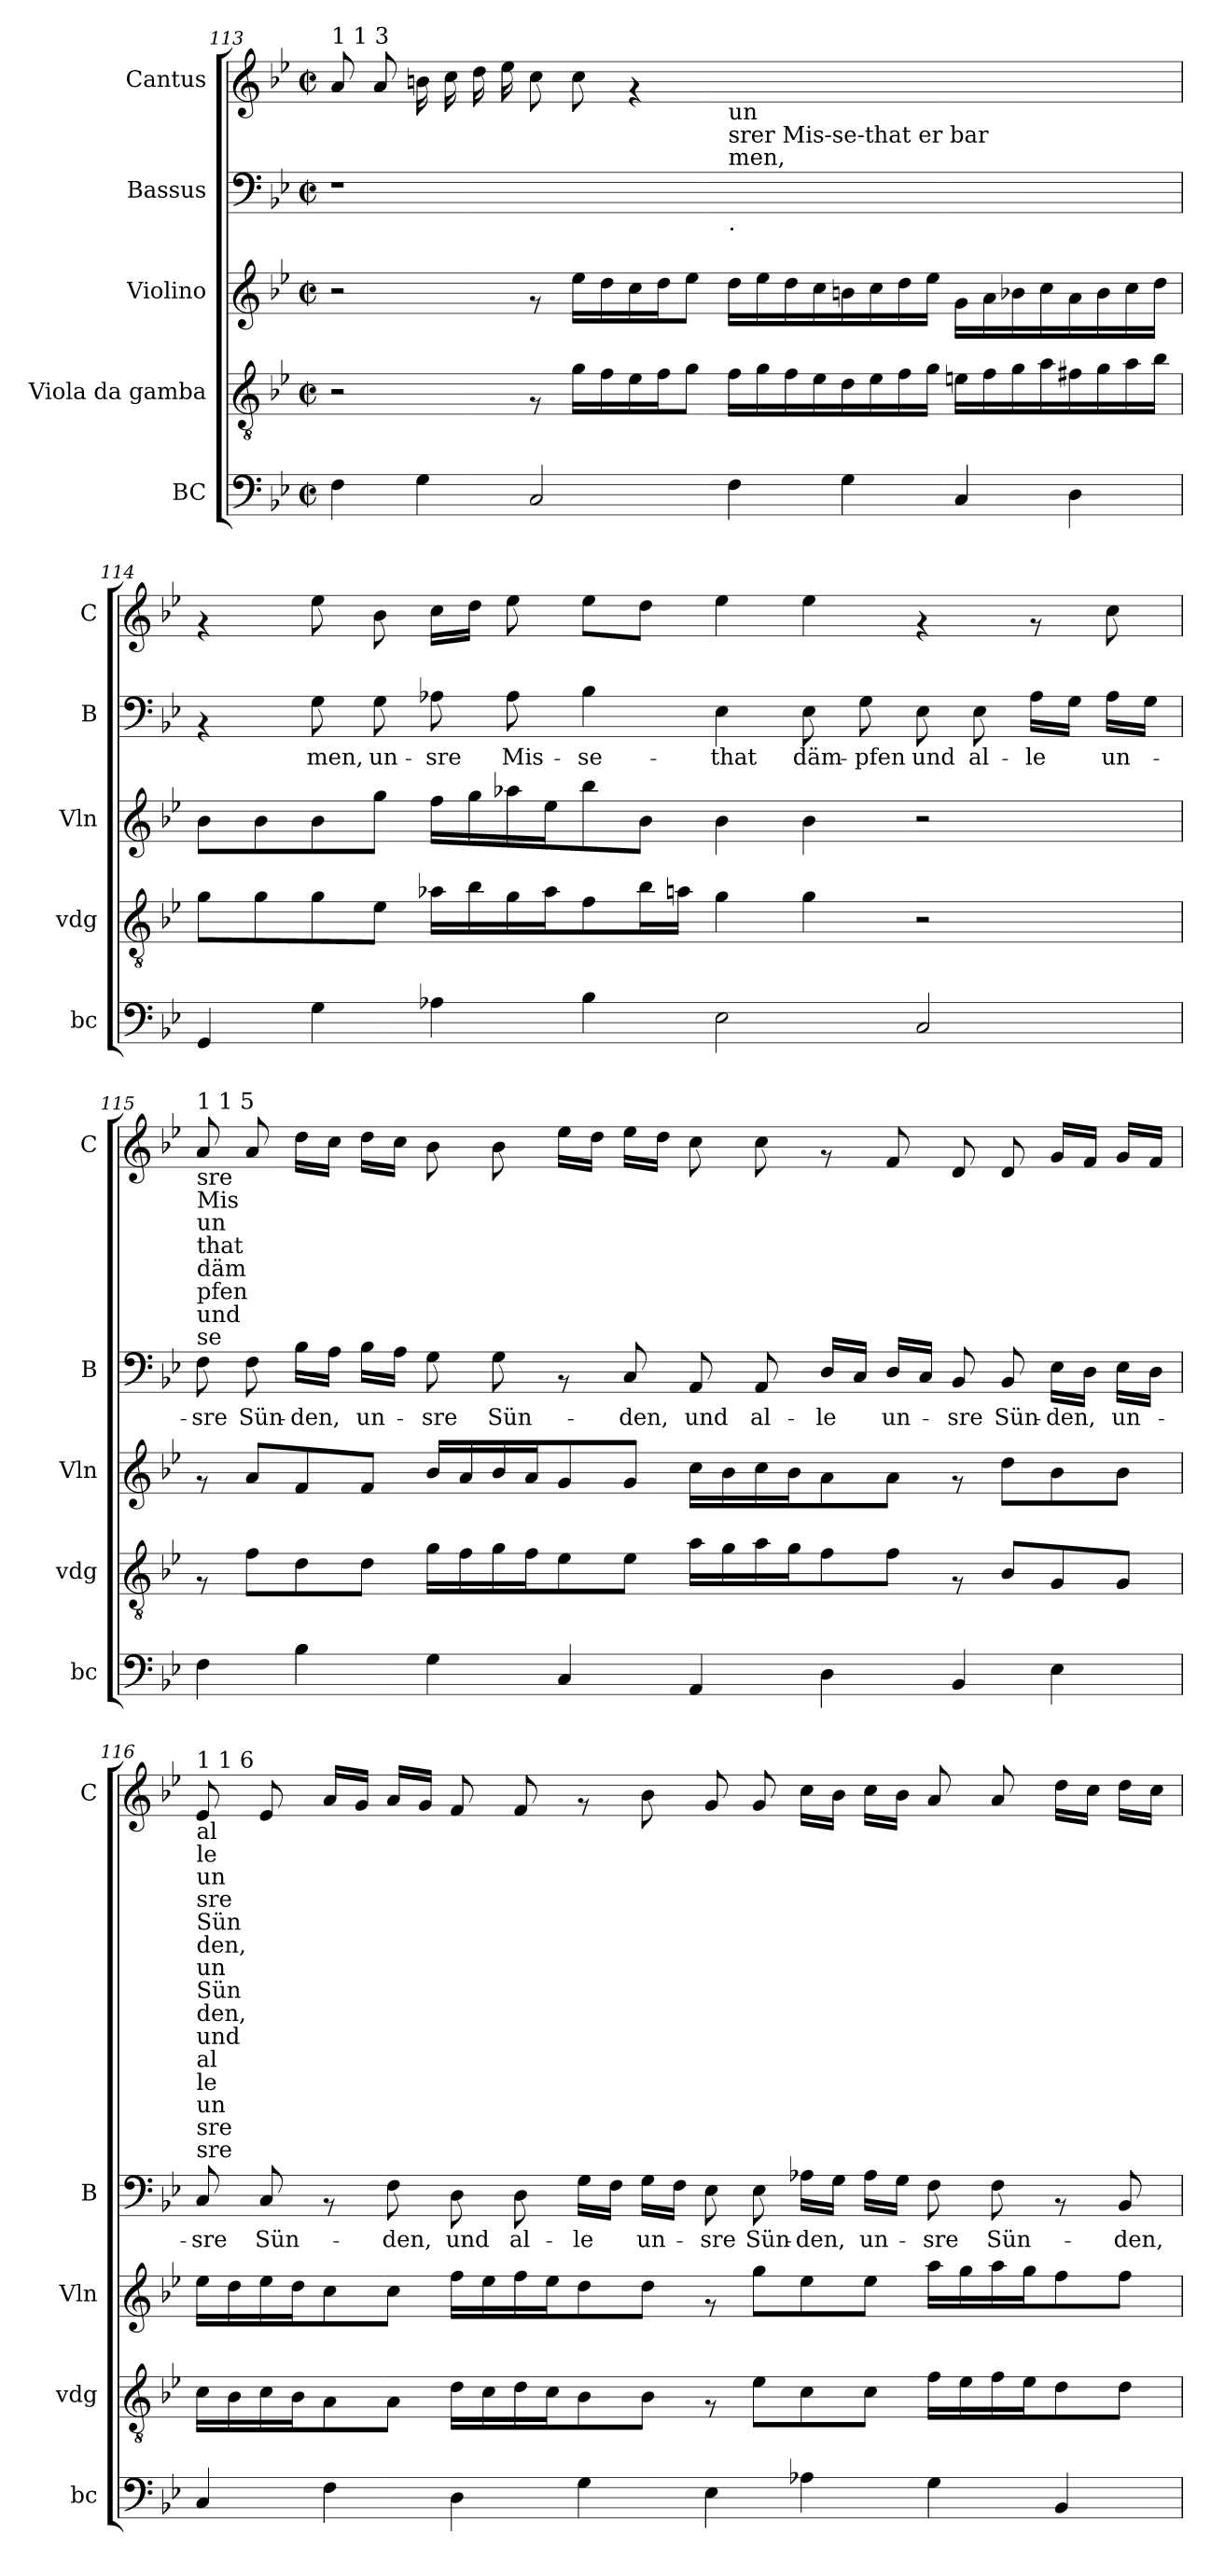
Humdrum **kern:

**kern	**kern	**kern	**kern	**text	**kern
*part5	*part4	*part3	*part2	*part2	*part1
*staff5	*staff4	*staff3	*staff2	*staff2	*staff1
*I"BC	*I"Viola da gamba	*I"Violino	*I"Bassus	*	*I"Cantus
*I'bc	*I'vdg	*I'Vln	*I'B	*	*I'C
!!LO:LB:g=z
*clefF4	*clefGv2	*clefG2	*clefF4	*	*clefG2
*k[b-e-]	*k[b-e-]	*k[b-e-]	*k[b-e-]	*	*k[b-e-]
*B-:	*B-:	*B-:	*B-:	*	*B-:
*M2/2	*M2/2	*M2/2	*M2/2	*	*M2/2
*met(c|)	*met(c|)	*met(c|)	*met(c|)	*	*met(c|)
=113	=113	=113	=113	=113	=113
!	!	!	!	!	!LO:TX:a:t=1 1 3
4F\	2r	2r	1r	.	8a/
.	.	.	.	.	8a/
4G\	.	.	.	.	16bn\
.	.	.	.	.	16cc\
.	.	.	.	.	16dd\
.	.	.	.	.	16ee-\
2C/	8rF	8rf	.	.	8cc\
.	16g\LL	16ee-\LL	.	.	8cc\
.	16f\	16dd\	.	.	.
.	16e-\	16cc\	.	.	4rf
.	16f\J	16dd\J	.	.	.
.	8g\J	8ee-\J	.	.	.
!	!	!	!	!	!LO:TX:b:t=un
!	!	!	!	!	!LO:TX:b:t=srer Mis-se-that er bar
!	!	!	!	!	!LO:TX:b:t=men,
!	!	!	!LO:TX:b:t=.	!	!
4F\	16f\LL	16dd\LL	1ryy	.	1ryy
.	16g\	16ee-\	.	.	.
.	16f\	16dd\	.	.	.
.	16e-\	16cc\	.	.	.
4G\	16d\	16bn\	.	.	.
.	16e-\	16cc\	.	.	.
.	16f\	16dd\	.	.	.
.	16g\JJ	16ee-\JJ	.	.	.
4C/	16en\LL	16g\LL	.	.	.
.	16f\	16a\	.	.	.
.	16g\	16b-X\	.	.	.
.	16a\	16cc\	.	.	.
4D\	16f#X\	16a\	.	.	.
.	16g\	16b-\	.	.	.
.	16a\	16cc\	.	.	.
.	16b-\JJ	16dd\JJ	.	.	.
=114	=114	=114	=114	=114	=114
4GG/	8g\L	8b-\L	4rAA	.	4rf
.	8g\	8b-\	.	.	.
!	!	!	!	!LO:LY:b	!
4G\	8g\	8b-\	8G\	-men,	8ee-\
!	!	!	!	!LO:LY:b	!
.	8e-\J	8gg\J	8G\	un-	8b-\
!	!	!	!	!LO:LY:b	!
4A-X\	16a-X\LL	16ff\LL	8A-X\	-sre	16cc\LL
.	16b-\	16gg\	.	.	16dd\JJ
!	!	!	!	!LO:LY:b	!
.	16g\	16aa-X\	8A-\	Mis-	8ee-\
.	16a-\J	16ee-\J	.	.	.
!	!	!	!	!LO:LY:b	!
4B-\	8f\	8bb-\	4B-\	-se-	8ee-\L
.	16b-\L	8b-\J	.	.	8dd\J
.	16an\JJ	.	.	.	.
!	!	!	!	!LO:LY:b	!
2E-\	4g\	4b-\	4E-\	-that	4ee-\
!	!	!	!	!LO:LY:b	!
.	4g\	4b-\	8E-\	däm-	4ee-\
!	!	!	!	!LO:LY:b	!
.	.	.	8G\	-pfen	.
!	!	!	!	!LO:LY:b	!
2C/	2r	2r	8E-\	und	4rf
!	!	!	!	!LO:LY:b	!
.	.	.	8E-\	al-	.
!	!	!	!	!LO:LY:b	!
.	.	.	16A-\LL	-le	8rf
.	.	.	16G\JJ	.	.
!	!	!	!	!LO:LY:b	!
.	.	.	16A-\LL	un-	8cc\
.	.	.	16G\JJ	.	.
!!LO:PB:g=z
=115	=115	=115	=115	=115	=115
!	!	!	!	!	!LO:TX:a:t=1 1 5
!	!	!	!	!	!LO:TX:b:t=sre
!	!	!	!	!	!LO:TX:b:t=Mis
!	!	!	!	!	!LO:TX:b:t=un
!	!	!	!	!	!LO:TX:b:t=that
!	!	!	!	!	!LO:TX:b:t=däm
!	!	!	!	!	!LO:TX:b:t=pfen
!	!	!	!	!	!LO:TX:b:t=und
!	!	!	!	!	!LO:TX:b:t=se
!	!	!	!	!LO:LY:b	!
4F\	8rF	8rf	8F\	-sre	8a/
!	!	!	!	!LO:LY:b	!
.	8f\L	8a/L	8F\	Sün-	8a/
!	!	!	!	!LO:LY:b	!
4B-\	8d\	8f/	16B-\LL	-den,	16dd\LL
.	.	.	16A\JJ	.	16cc\JJ
!	!	!	!	!LO:LY:b	!
.	8d\J	8f/J	16B-\LL	un-	16dd\LL
.	.	.	16A\JJ	.	16cc\JJ
!	!	!	!	!LO:LY:b	!
4G\	16g\LL	16b-/LL	8G\	-sre	8b-\
.	16f\	16a/	.	.	.
!	!	!	!	!LO:LY:b	!
.	16g\	16b-/	8G\	Sün-	8b-\
.	16f\J	16a/J	.	.	.
4C/	8e-\	8g/	8rAA	.	16ee-\LL
.	.	.	.	.	16dd\JJ
!	!	!	!	!LO:LY:b	!
.	8e-\J	8g/J	8C/	-den,	16ee-\LL
.	.	.	.	.	16dd\JJ
!	!	!	!	!LO:LY:b	!
4AA/	16a\LL	16cc\LL	8AA/	und	8cc\
.	16g\	16b-\	.	.	.
!	!	!	!	!LO:LY:b	!
.	16a\	16cc\	8AA/	al-	8cc\
.	16g\J	16b-\J	.	.	.
!	!	!	!	!LO:LY:b	!
4D\	8f\	8a\	16D/LL	-le	8rf
.	.	.	16C/JJ	.	.
!	!	!	!	!LO:LY:b	!
.	8f\J	8a\J	16D/LL	un-	8f/
.	.	.	16C/JJ	.	.
!	!	!	!	!LO:LY:b	!
4BB-/	8rF	8rf	8BB-/	-sre	8d/
!	!	!	!	!LO:LY:b	!
.	8B-/L	8dd\L	8BB-/	Sün-	8d/
!	!	!	!	!LO:LY:b	!
4E-\	8G/	8b-\	16E-\LL	-den,	16g/LL
.	.	.	16D\JJ	.	16f/JJ
!	!	!	!	!LO:LY:b	!
.	8G/J	8b-\J	16E-\LL	un-	16g/LL
.	.	.	16D\JJ	.	16f/JJ
!!LO:LB:g=z
=116	=116	=116	=116	=116	=116
!	!	!	!	!	!LO:TX:a:t=1 1 6
!	!	!	!	!	!LO:TX:b:t=al
!	!	!	!	!	!LO:TX:b:t=le
!	!	!	!	!	!LO:TX:b:t=un
!	!	!	!	!	!LO:TX:b:t=sre
!	!	!	!	!	!LO:TX:b:t=Sün
!	!	!	!	!	!LO:TX:b:t=den,
!	!	!	!	!	!LO:TX:b:t=un
!	!	!	!	!	!LO:TX:b:t=Sün
!	!	!	!	!	!LO:TX:b:t=den,
!	!	!	!	!	!LO:TX:b:t=und
!	!	!	!	!	!LO:TX:b:t=al
!	!	!	!	!	!LO:TX:b:t=le
!	!	!	!	!	!LO:TX:b:t=un
!	!	!	!	!	!LO:TX:b:t=sre
!	!	!	!	!	!LO:TX:b:t=sre
!	!	!	!	!LO:LY:b	!
4C/	16c\LL	16ee-\LL	8C/	-sre	8e-/
.	16B-\	16dd\	.	.	.
!	!	!	!	!LO:LY:b	!
.	16c\	16ee-\	8C/	Sün-	8e-/
.	16B-\J	16dd\J	.	.	.
4F\	8A\	8cc\	8rAA	.	16a/LL
.	.	.	.	.	16g/JJ
!	!	!	!	!LO:LY:b	!
.	8A\J	8cc\J	8F\	-den,	16a/LL
.	.	.	.	.	16g/JJ
!	!	!	!	!LO:LY:b	!
4D\	16d\LL	16ff\LL	8D\	und	8f/
.	16c\	16ee-\	.	.	.
!	!	!	!	!LO:LY:b	!
.	16d\	16ff\	8D\	al-	8f/
.	16c\J	16ee-\J	.	.	.
!	!	!	!	!LO:LY:b	!
4G\	8B-\	8dd\	16G\LL	-le	8rf
.	.	.	16F\JJ	.	.
!	!	!	!	!LO:LY:b	!
.	8B-\J	8dd\J	16G\LL	un-	8b-\
.	.	.	16F\JJ	.	.
!	!	!	!	!LO:LY:b	!
4E-\	8rF	8rf	8E-\	-sre	8g/
!	!	!	!	!LO:LY:b	!
.	8e-\L	8gg\L	8E-\	Sün-	8g/
!	!	!	!	!LO:LY:b	!
4A-X\	8c\	8ee-\	16A-X\LL	-den,	16cc\LL
.	.	.	16G\JJ	.	16b-\JJ
!	!	!	!	!LO:LY:b	!
.	8c\J	8ee-\J	16A-\LL	un-	16cc\LL
.	.	.	16G\JJ	.	16b-\JJ
!	!	!	!	!LO:LY:b	!
4G\	16f\LL	16aa\LL	8F\	-sre	8a/
.	16e-\	16gg\	.	.	.
!	!	!	!	!LO:LY:b	!
.	16f\	16aa\	8F\	Sün-	8a/
.	16e-\J	16gg\J	.	.	.
4BB-/	8d\	8ff\	8rAA	.	16dd\LL
.	.	.	.	.	16cc\JJ
!	!	!	!	!LO:LY:b	!
.	8d\J	8ff\J	8BB-/	-den,	16dd\LL
.	.	.	.	.	16cc\JJ
=	=	=	=	=	=
*-	*-	*-	*-	*-	*-
